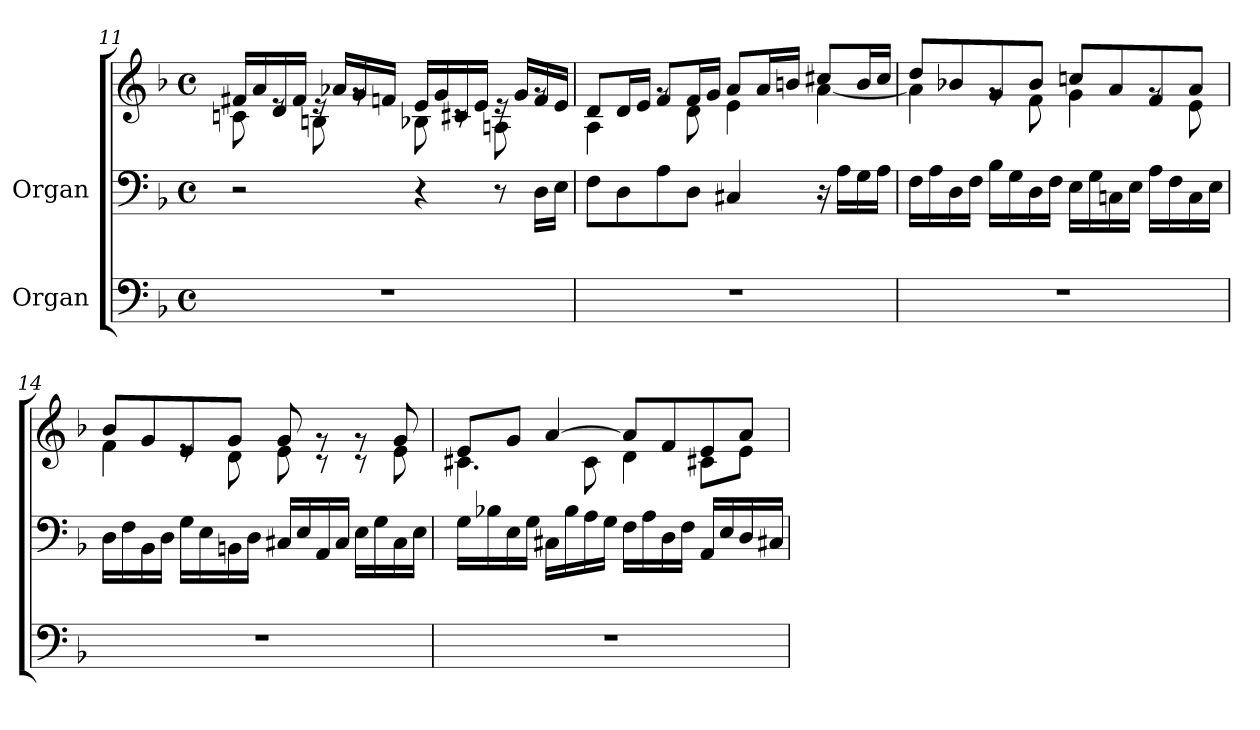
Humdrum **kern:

**kern	**kern	**kern
*part2	*part1	*part1
*staff3	*staff2	*staff1
*I"Organ	*I"Organ	*
!!LO:PB:g=z
*clefF4	*clefF4	*clefG2
*k[b-]	*k[b-]	*k[b-]
*M4/4	*M4/4	*M4/4
*met(c)	*met(c)	*met(c)
=11	=11	=11
*	*	*^
1r	2r	16f#X/LL	8cn\
.	.	16a/	.
.	.	16d/	8re
.	.	16f#/JJ	.
.	.	16re	8Bn\
.	.	16a-X/LL	.
.	.	16g/	8rg
.	.	16fn/JJ	.
.	4r	16e/LL	8B-X\
.	.	16g/	.
.	.	16c#X/	8rc
.	.	16e/JJ	.
.	8r	16re	8An\
.	.	16g/LL	.
.	16D\LL	16f/	8rg
.	16E\JJ	16e/JJ	.
=12	=12	=12	=12
1r	8F\L	8d/L	4A\
.	8D\	16d/L	.
.	.	16e/JJ	.
.	8A\	8f/L	8rg
.	8D\J	16f/L	8d\
.	.	16g/JJ	.
.	4C#X/	8a/L	4e\
.	.	16a/L	.
.	.	16bn/JJ	.
.	16r	8cc#X/L	[4a\
.	16A\LL	.	.
.	16G\	16b/L	.
.	16A\JJ	16cc#/JJ	.
=13	=13	=13	=13
1r	16F\LL	8dd/L	4a\]
.	16A\	.	.
.	16D\	8b-X/	.
.	16F\JJ	.	.
.	16B-\LL	8g/	8rg
.	16G\	.	.
.	16D\	8b-/J	8f\
.	16F\JJ	.	.
.	16E\LL	8ccn/L	4g\
.	16G\	.	.
.	16Cn\	8a/	.
.	16E\JJ	.	.
.	16A\LL	8f/	8rg
.	16F\	.	.
.	16C\	8a/J	8e\
.	16E\JJ	.	.
!!LO:LB:g=z	!!
=14	=14	=14	=14
1r	16D\LL	8b-/L	4f\
.	16F\	.	.
.	16BB-\	8g/	.
.	16D\JJ	.	.
.	16G\LL	8e/	8re
.	16E\	.	.
.	16BBn\	8g/J	8d\
.	16D\JJ	.	.
.	16C#X/LL	8g/	8e\
.	16E/	.	.
.	16AA/	8rg	8r
.	16C#/JJ	.	.
.	16E\LL	8rg	8r
.	16G\	.	.
.	16C#\	8g/	8e\
.	16E\JJ	.	.
=15	=15	=15	=15
1r	16G\LL	8e/L	4.c#X\
.	16B-X\	.	.
.	16E\	8g/J	.
.	16G\JJ	.	.
.	16C#X\LL	[4a/	.
.	16B-\	.	.
.	16A\	.	8c#\
.	16G\JJ	.	.
.	16F\LL	8a/L]	4d\
.	16A\	.	.
.	16D\	8f/	.
.	16F\JJ	.	.
.	16AA/LL	8e/	8c#X\L
.	16E/	.	.
.	16D/	8a/J	8e\J
.	16C#X/JJ	.	.
*	*	*v	*v
=	=	=
*-	*-	*-
